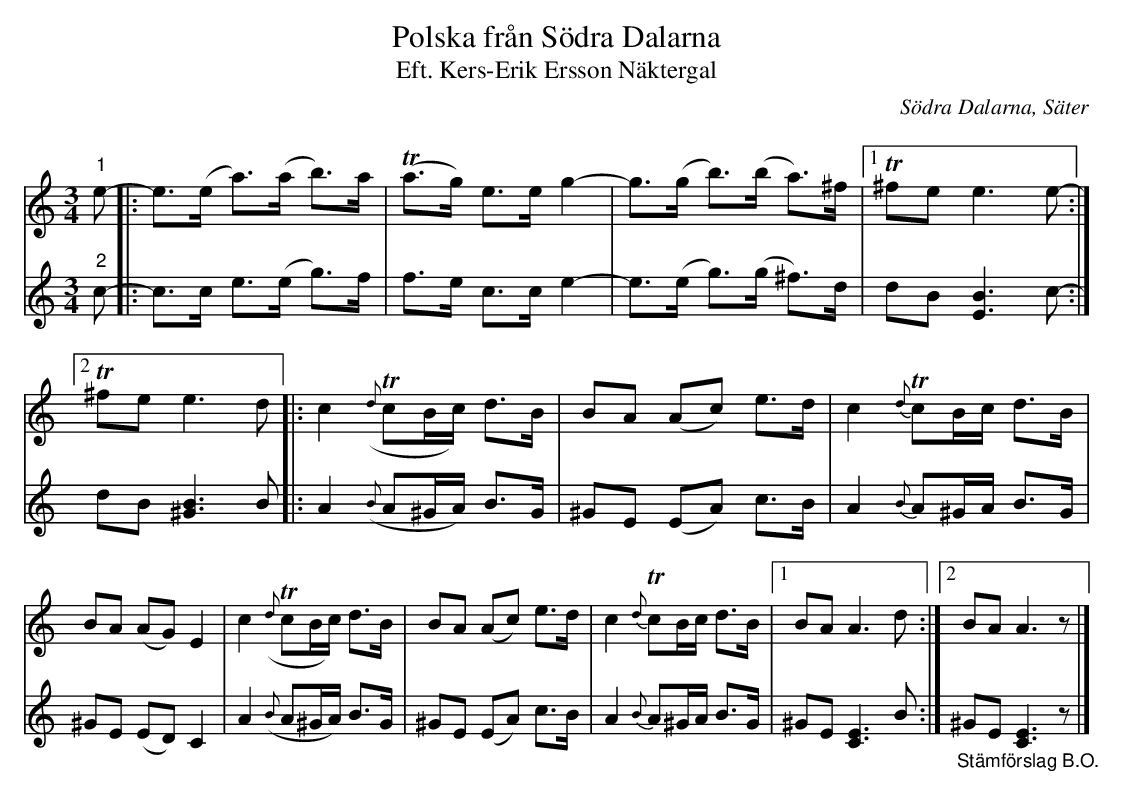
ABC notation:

X:1
T:Polska från Södra Dalarna
T:Eft. Kers-Erik Ersson Näktergal
O:Södra Dalarna, Säter
Q:90
L:1/8
M:3/4
V:1
K:Am
"^1" e- |: e>(e a>)(a b>)a |T (a>g) e>e g2- | g>(g b>)(b a>)^f |1T ^fe e3 e- :|2
T ^fe e3 d |: c2({d} TcB/c/) d>B | BA (Ac) e>d | c2{d}T cB/c/ d>B | BA (AG) E2 |
c2({d}T cB/c/) d>B | BA (Ac) e>d | c2{d}T cB/c/ d>B |1 BA A3 d :|2 BA A3 z |]
V:2
"^2" c- |: c>c e>(e g>)f | f>e c>c e2- | e>(e g>)(g ^f>)d |1 dB [EB]3 c- :|2 dB [^GB]3 B |:
A2({B} A^G/A/) B>G | ^GE (EA) c>B | A2{B} A^G/A/ B>G | ^GE (ED) C2 | A2({B} A^G/A/) B>G |
^GE (EA) c>B | A2{B} A^G/A/ B>G |1 ^GE [CE]3 B :|2"_Stämförslag B.O." ^GE [CE]3 z |]
